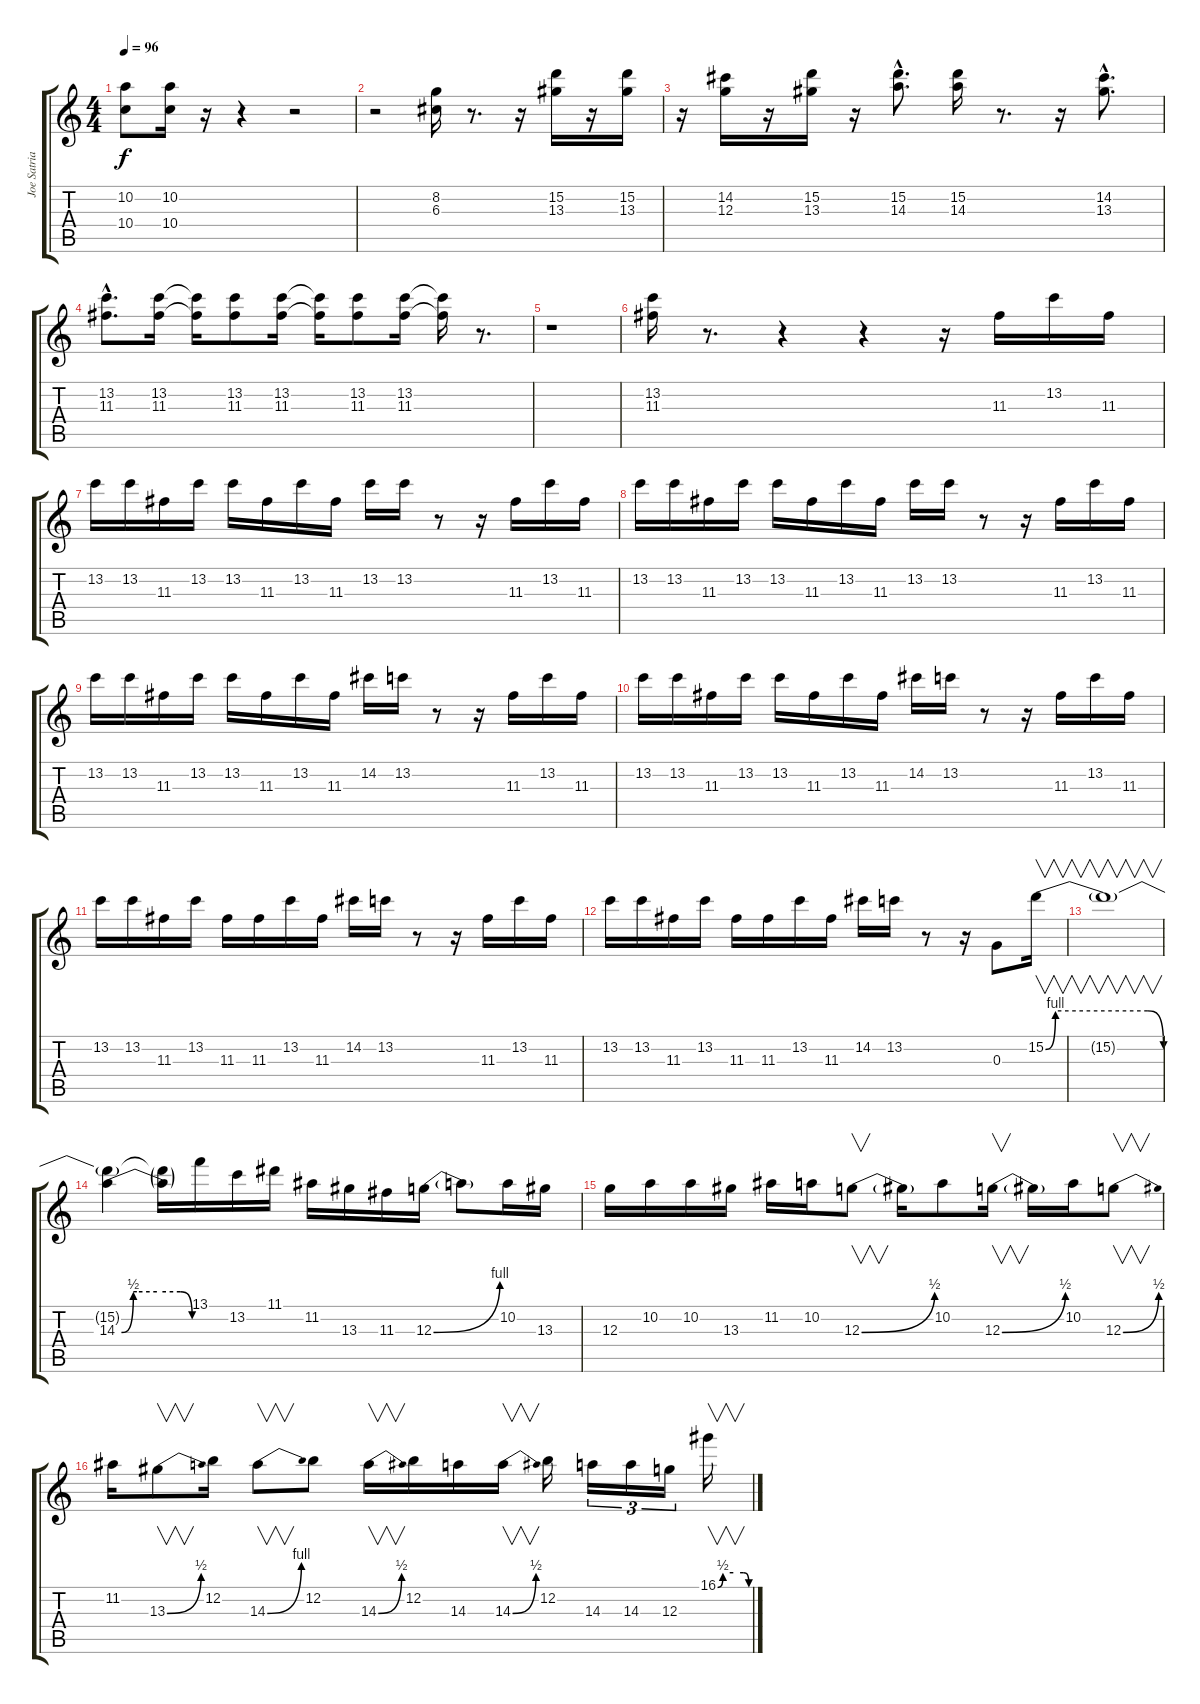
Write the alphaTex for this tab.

\track ("Joe Satriani" "Joe Satria") {instrument overdrivenguitar}
\staff {score tabs}
\tuning (E4 B3 G3 D3 A2 E2) {hide}
\ts (4 4)
\tempo 96
\clef g2
\ks c
(10.2 10.4).8{dy f} (10.2 10.4).16 r.16 r.4 r.2 |
r.2 (8.2 6.3).16 r.8{d} r.16 (15.2 13.3).16 r.16 (15.2 13.3).16 |
r.16 (14.2 12.3).16 r.16 (15.2 13.3).16 r.16 (15.2{hac} 14.3{hac}).8{d} (15.2 14.3).16 r.8{d} r.16 (14.2{hac} 13.3{hac}).8{d} |
(13.2{hac} 11.3{hac}).8{d} (13.2 11.3).16 (13.2{t} 11.3{t}).16 (13.2 11.3).8 (13.2 11.3).16 (13.2{t} 11.3{t}).16 (13.2 11.3).8 (13.2 11.3).16 (13.2{t} 11.3{t}).16 r.8{d} |
r.1 |
(13.2 11.3).16 r.8{d} r.4 r.4 r.16 11.3.16 13.2.16 11.3.16 |
13.2.16 13.2.16 11.3.16 13.2.16 13.2.16 11.3.16 13.2.16 11.3.16 13.2.16 13.2.16 r.8 r.16 11.3.16 13.2.16 11.3.16 |
13.2.16 13.2.16 11.3.16 13.2.16 13.2.16 11.3.16 13.2.16 11.3.16 13.2.16 13.2.16 r.8 r.16 11.3.16 13.2.16 11.3.16 |
13.2.16 13.2.16 11.3.16 13.2.16 13.2.16 11.3.16 13.2.16 11.3.16 14.2.16 13.2.16 r.8 r.16 11.3.16 13.2.16 11.3.16 |
13.2.16 13.2.16 11.3.16 13.2.16 13.2.16 11.3.16 13.2.16 11.3.16 14.2.16 13.2.16 r.8 r.16 11.3.16 13.2.16 11.3.16 |
13.2.16 13.2.16 11.3.16 13.2.16 11.3.16 11.3.16 13.2.16 11.3.16 14.2.16 13.2.16 r.8 r.16 11.3.16 13.2.16 11.3.16 |
13.2.16 13.2.16 11.3.16 13.2.16 11.3.16 11.3.16 13.2.16 11.3.16 14.2.16 13.2.16 r.8 r.16 0.3.8 15.2{be (custom 0 0 5 4 30 4 52 4 60 0)}.16{v} |
15.2{t}.1{v} |
(15.2{t} 14.3{be (custom 0 0 10 2 13 2 30 2 50 2 60 0)}).4 (15.2{t} 14.3{t}).16 13.1.16 13.2.16 11.1.16 11.2.16 13.3.16 11.3.16 12.3{be (bend 0 0 60 4)}.16 12.3{t}.8 10.2.16 13.3.16 |
12.3.16 10.2.16 10.2.16 13.3.16 11.2.16 10.2.16 12.3{be (bend 0 0 60 2)}.8{v} 12.3{t}.16 10.2.8 12.3{be (bend 0 0 60 2)}.16{v} 12.3{t}.16 10.2.16 12.3{be (bend 0 0 60 2)}.8{v} |
11.2.16 13.3{be (bend 0 0 60 2)}.8{v} 12.2.16 14.3{be (bend 0 0 60 4)}.8{v} 12.2.8 14.3{be (bend 0 0 60 2)}.16{v} 12.2.16 14.3.16 14.3{be (bend 0 0 60 2)}.16{v} 12.2.16 14.3.16{tu (3 2)} 14.3.16{tu (3 2)} 12.3.16{tu (3 2)} 16.1{be (custom 0 0 10 2 30 2 50 2 60 0)}.16{v}
